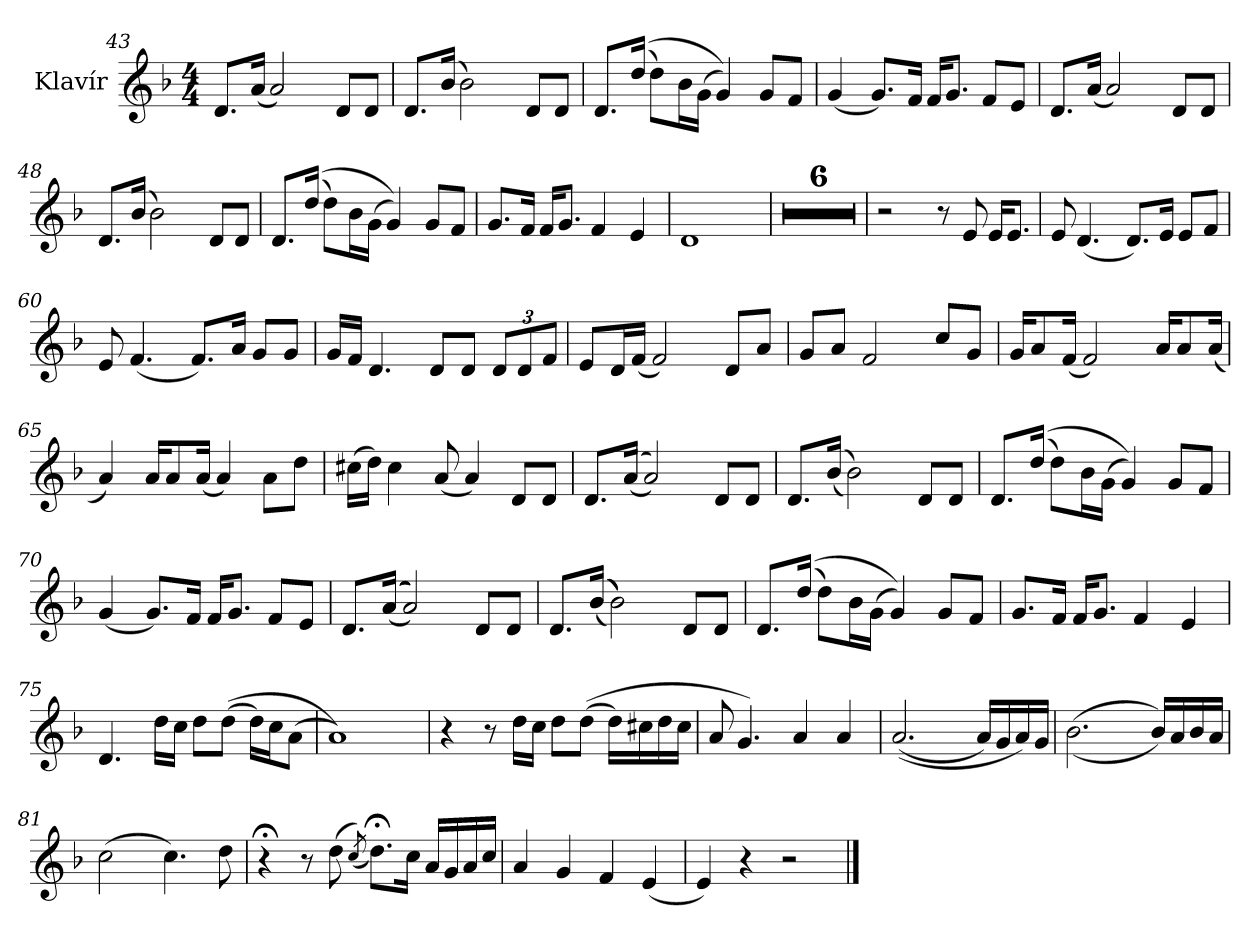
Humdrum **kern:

**kern
*part1
*staff1
*I"Klavír
*I'Klv.
*clefG2
*k[b-]
*M4/4
=43
8.d/L
(16a/Jk
2a/)
8d/L
8d/J
=44
8.d/L
(16b-/Jk
2b-\)
8d/L
8d/J
=45
8.d/L
((16dd/Jk
8dd\L)
16b-\L
(16g\JJ
4g/))
8g/L
8f/J
!!LO:LB:g=z
=46
(4g/
8.g/L)
16f/Jk
16f/KL
8.g/J
8f/L
8e/J
=47
8.d/L
(16a/Jk
2a/)
8d/L
8d/J
=48
8.d/L
(16b-/Jk
2b-\)
8d/L
8d/J
=49
8.d/L
((16dd/Jk
8dd\L)
16b-\L
(16g\JJ
4g/))
8g/L
8f/J
=50
8.g/L
16f/Jk
16f/KL
8.g/J
4f/
4e/
=51
1d
=52
1r
=53
1r
!!LO:LB:g=z
=54
1r
=55
1r
=56
1r
=57
1r
=58
2r
8r
8e/
16e/KL
8.e/J
=59
8e/
(4.d/
8.d/L)
16e/Jk
8e/L
8f/J
=60
8e/
(4.f/
8.f/L)
16a/Jk
8g/L
8g/J
=61
16g/LL
16f/JJ
4.d/
8d/L
8d/J
*Xbrackettup
12d/L
12d/
12f/J
!!LO:LB:g=z
=62
8e/L
16d/L
(16f/JJ
2f/)
8d/L
8a/J
=63
8g/L
8a/J
2f/
8cc/L
8g/J
=64
16g/KL
8a/
(16f/Jk
2f/)
16a/KL
8a/
(16a/Jk
=65
4a/)
16a/KL
8a/
(16a/Jk
4a/)
8a\L
8dd\J
=66
(16cc#X\LL
16dd\JJ)
4cc#\
(8a/
4a/)
8d/L
8d/J
=67
8.d/L
((16a/Jk
2a/))
8d/L
8d/J
!!LO:PB:g=z
=68
8.d/L
((16b-/Jk
2b-\))
8d/L
8d/J
=69
8.d/L
((16dd/Jk
8dd\L)
16b-\L
(16g\JJ
4g/))
8g/L
8f/J
=70
(4g/
8.g/L)
16f/Jk
16f/KL
8.g/J
8f/L
8e/J
=71
8.d/L
((((16a/Jk
2a/))))
8d/L
8d/J
=72
8.d/L
(((16b-/Jk
2b-\)))
8d/L
8d/J
=73
8.d/L
((16dd/Jk
8dd\L)
16b-\L
(16g\JJ
4g/))
8g/L
8f/J
!!LO:LB:g=z
=74
8.g/L
16f/Jk
16f/KL
8.g/J
4f/
4e/
=75
4.d/
16dd\LL
16cc\JJ
8dd\L
((8dd\J
16dd\LL)
16cc\J
(8a\J
=76
1a))
=77
4r
8r
16dd\LL
16cc\JJ
8dd\L
((8dd\J
16dd\LL)
16cc#X\
16dd\
16cc#\JJ
=78
8a/
4.g/)
4a/
4a/
=79
((2.a/
16a/LL)
16g/
16a/)
16g/JJ
!!LO:LB:g=z
=80
((2.b-\
16b-/LL))
16a/
16b-/
16a/JJ
=81
(2cc\
4.cc\)
8dd\
=82
4r;<
8r
(8dd\
(8qcc/)
8.dd;<\L)
16cc\Jk
16a/LL
16g/
16a/
16cc/JJ
=83
4a/
4g/
4f/
(4e/
=84
4e/)
4r
2r
==
*-
